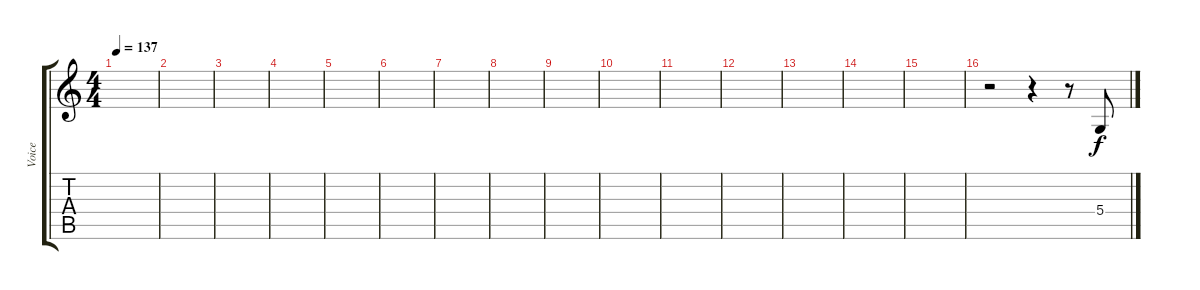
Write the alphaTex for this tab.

\track ("Voice" "Voice") {instrument oboe}
\staff {score tabs}
\tuning (E4 B3 G3 D3 A2 E2) {hide}
\ts (4 4)
\tempo 137
\clef g2
\ks c
|
|
|
|
|
|
|
|
|
|
|
|
|
|
|
r.2 r.4 r.8 5.4.8
